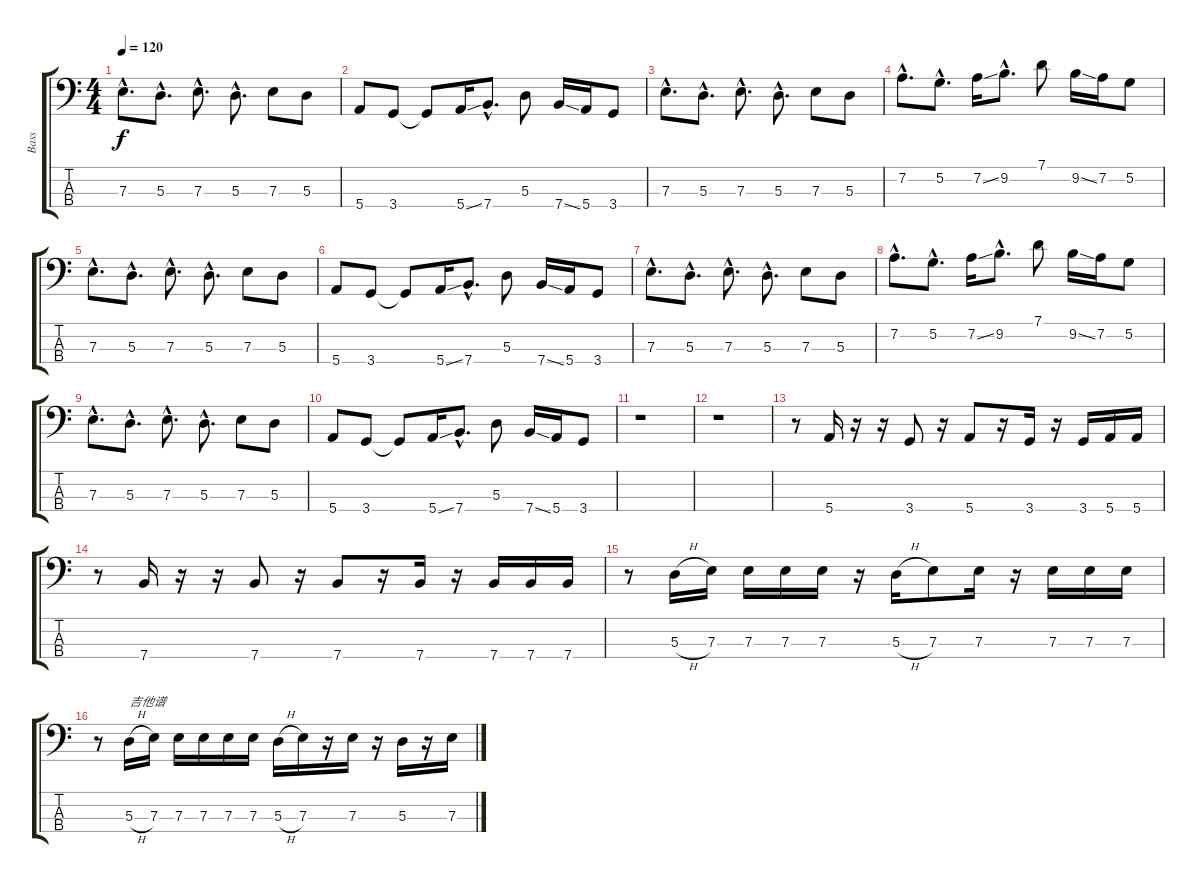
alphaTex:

\track ("Bass" "Bass") {instrument electricbassfinger}
\staff {score tabs}
\tuning (G2 D2 A1 E1) {hide}
\ts (4 4)
\tempo 120
\clef f4
\ks c
7.3{hac}.8{d dy f} 5.3{hac}.8{d} 7.3{hac}.8{d} 5.3{hac}.8{d} 7.3.8 5.3.8 |
5.4.8 3.4.8 3.4{t}.8 5.4{ss}.16 7.4{hac}.8{d} 5.3.8 7.4{ss}.16 5.4.16 3.4.8 |
7.3{hac}.8{d} 5.3{hac}.8{d} 7.3{hac}.8{d} 5.3{hac}.8{d} 7.3.8 5.3.8 |
7.2{hac}.8{d} 5.2{hac}.8{d} 7.2{ss}.16 9.2{hac}.8{d} 7.1.8 9.2{ss}.16 7.2.16 5.2.8 |
7.3{hac}.8{d} 5.3{hac}.8{d} 7.3{hac}.8{d} 5.3{hac}.8{d} 7.3.8 5.3.8 |
5.4.8 3.4.8 3.4{t}.8 5.4{ss}.16 7.4{hac}.8{d} 5.3.8 7.4{ss}.16 5.4.16 3.4.8 |
7.3{hac}.8{d} 5.3{hac}.8{d} 7.3{hac}.8{d} 5.3{hac}.8{d} 7.3.8 5.3.8 |
7.2{hac}.8{d} 5.2{hac}.8{d} 7.2{ss}.16 9.2{hac}.8{d} 7.1.8 9.2{ss}.16 7.2.16 5.2.8 |
7.3{hac}.8{d} 5.3{hac}.8{d} 7.3{hac}.8{d} 5.3{hac}.8{d} 7.3.8 5.3.8 |
5.4.8 3.4.8 3.4{t}.8 5.4{ss}.16 7.4{hac}.8{d} 5.3.8 7.4{ss}.16 5.4.16 3.4.8 |
r.1 |
r.1 |
r.8 5.4.16 r.16 r.16 3.4.8 r.16 5.4.8 r.16 3.4.16 r.16 3.4.16 5.4.16 5.4.16 |
r.8 7.4.16 r.16 r.16 7.4.8 r.16 7.4.8 r.16 7.4.16 r.16 7.4.16 7.4.16 7.4.16 |
r.8 5.3{h}.16 7.3.16 7.3.16 7.3.16 7.3.16 r.16 5.3{h}.16 7.3.8 7.3.16 r.16 7.3.16 7.3.16 7.3.16 |
r.8 5.3{h}.16{txt "吉他谱"} 7.3.16 7.3.16 7.3.16 7.3.16 7.3.16 5.3{h}.16 7.3.16 r.16 7.3.16 r.16 5.3.16 r.16 7.3.16
